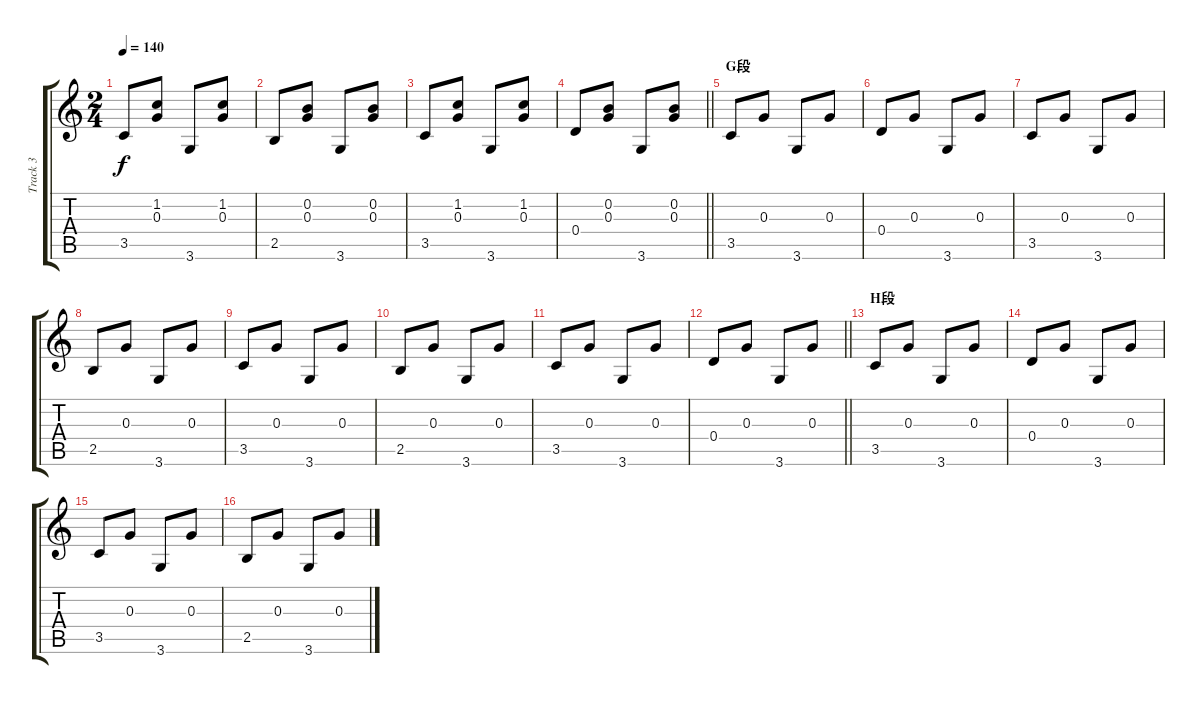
\track ("Track 3" "Track 3") {instrument acousticguitarsteel}
\staff {score tabs}
\tuning (E4 B3 G3 D3 A2 E2) {hide}
\ts (2 4)
\tempo 140
\clef g2
\ks c
3.5.8{dy f} (1.2 0.3).8 3.6.8 (1.2 0.3).8 |
2.5.8 (0.2 0.3).8 3.6.8 (0.2 0.3).8 |
3.5.8 (1.2 0.3).8 3.6.8 (1.2 0.3).8 |
\barLineRight lightlight
0.4.8 (0.2 0.3).8 3.6.8 (0.2 0.3).8 |
\section ("" "G段")
3.5.8 0.3.8 3.6.8 0.3.8 |
0.4.8 0.3.8 3.6.8 0.3.8 |
3.5.8 0.3.8 3.6.8 0.3.8 |
2.5.8 0.3.8 3.6.8 0.3.8 |
3.5.8 0.3.8 3.6.8 0.3.8 |
2.5.8 0.3.8 3.6.8 0.3.8 |
3.5.8 0.3.8 3.6.8 0.3.8 |
\barLineRight lightlight
0.4.8 0.3.8 3.6.8 0.3.8 |
\section ("" "H段")
3.5.8 0.3.8 3.6.8 0.3.8 |
0.4.8 0.3.8 3.6.8 0.3.8 |
3.5.8 0.3.8 3.6.8 0.3.8 |
2.5.8 0.3.8 3.6.8 0.3.8
